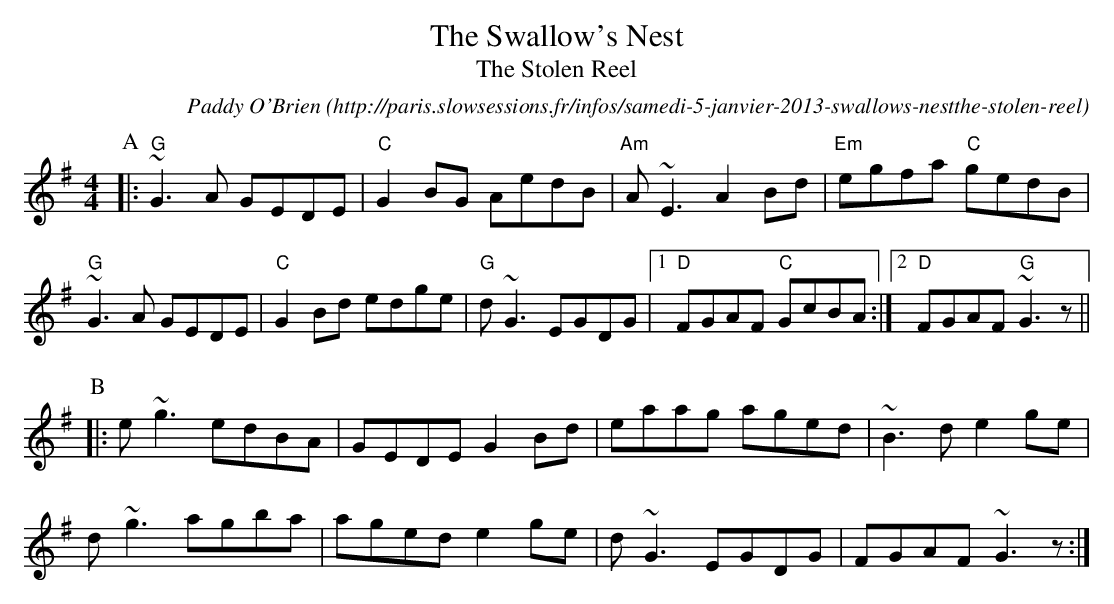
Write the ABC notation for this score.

X:1
T:Swallow's Nest, The
T:Stolen Reel, The
O:http://paris.slowsessions.fr/infos/samedi-5-janvier-2013-swallows-nestthe-stolen-reel
C:Paddy O'Brien
O:Ireland
M:4/4
L:1/8
K:G
P:A
|:"G"~G3A GEDE|"C"G2BG AedB|"Am"A~E3 A2Bd|"Em"egfa "C"gedB|
  "G"~G3A GEDE|"C"G2Bd edge|"G"d~G3 EGDG|[1 "D"FGAF "C"GcBA:|[2 "D"FGAF "G"~G3z||
P:B
|:e~g3 edBA|GEDE G2Bd|eaag aged|~B3d e2ge|
d~g3 agba|aged e2ge|d~G3 EGDG|FGAF ~G3z:|
